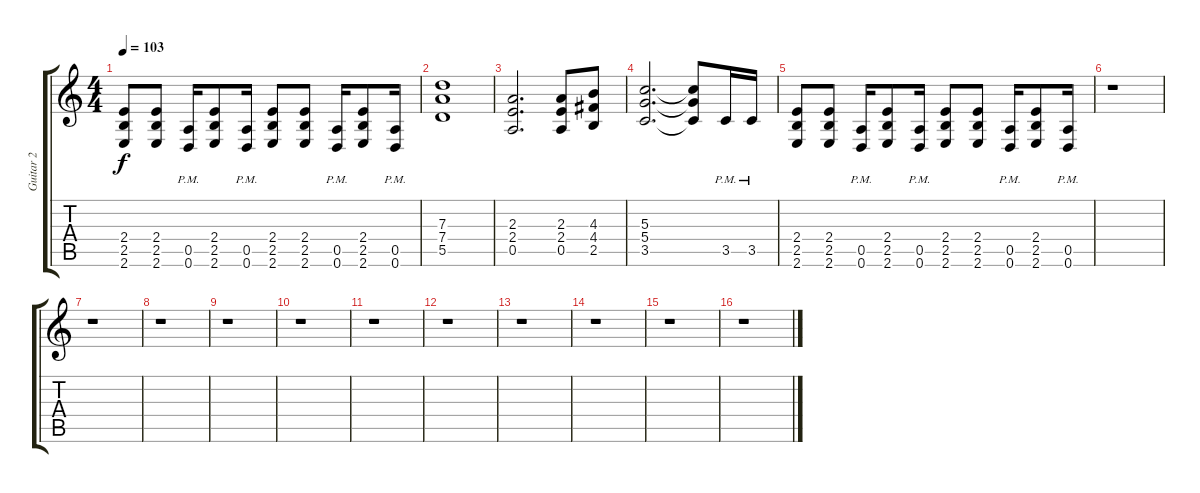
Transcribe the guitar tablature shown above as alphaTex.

\track ("Guitar 2" "Guitar 2") {instrument distortionguitar}
\staff {score tabs}
\tuning (E4 B3 G3 D3 A2 D2) {hide}
\ts (4 4)
\tempo 103
\clef g2
\ks c
(2.4 2.5 2.6).8{dy f} (2.4 2.5 2.6).8 (0.5 0.6{pm}).16 (2.4 2.5 2.6).8 (0.5{pm} 0.6).16 (2.4 2.5 2.6).8 (2.4 2.5 2.6).8 (0.5{pm} 0.6).16 (2.4 2.5 2.6).8 (0.5{pm} 0.6).16 |
(7.3 7.4 5.5).1 |
(2.3 2.4 0.5).2{d} (2.3 2.4 0.5).8 (4.3 4.4 2.5).8 |
(5.3 5.4 3.5).2{d} (5.3{t} 5.4{t} 3.5{t}).8 3.5{pm}.16 3.5{pm}.16 |
(2.4 2.5 2.6).8 (2.4 2.5 2.6).8 (0.5 0.6{pm}).16 (2.4 2.5 2.6).8 (0.5{pm} 0.6).16 (2.4 2.5 2.6).8 (2.4 2.5 2.6).8 (0.5{pm} 0.6).16 (2.4 2.5 2.6).8 (0.5{pm} 0.6).16 |
r.1 |
r.1 |
r.1 |
r.1 |
r.1 |
r.1 |
r.1 |
r.1 |
r.1 |
r.1 |
r.1
